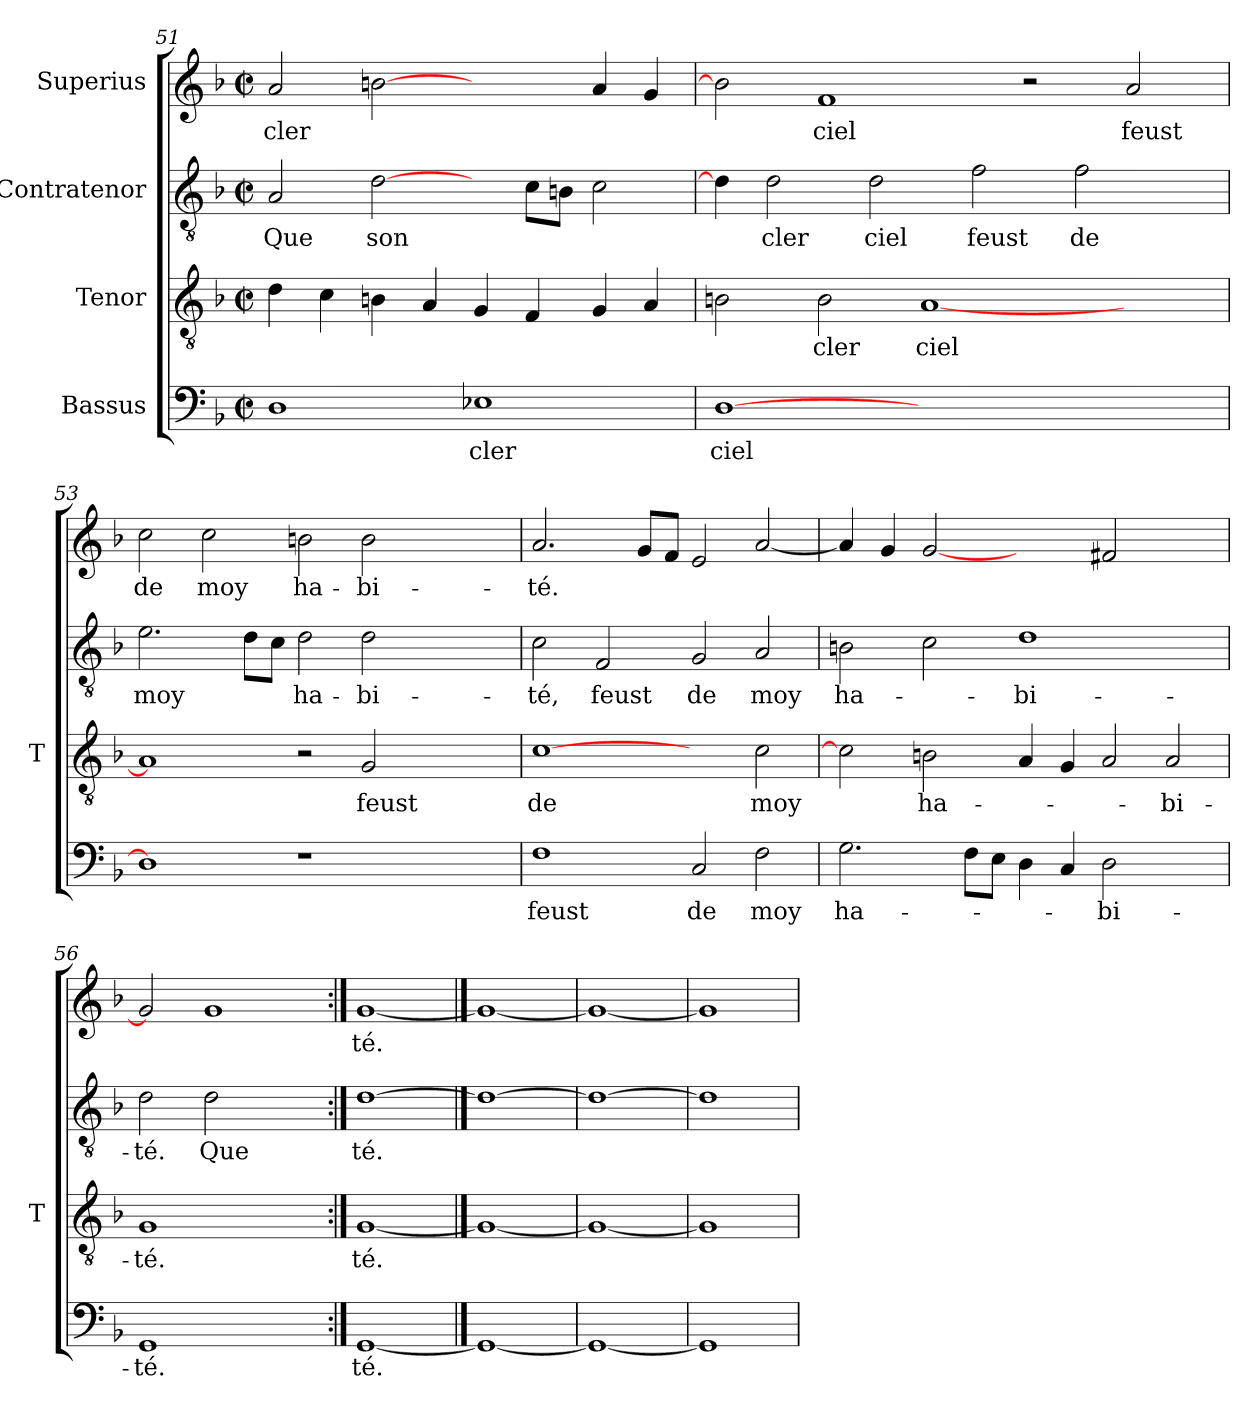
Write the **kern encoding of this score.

**kern	**text	**kern	**text	**kern	**text	**kern	**text
*part4	*part4	*part3	*part3	*part2	*part2	*part1	*part1
*staff4	*staff4	*staff3	*staff3	*staff2	*staff2	*staff1	*staff1
*I"Bassus	*	*I"Tenor	*	*I"Contratenor	*	*I"Superius	*
*	*	*I'T	*	*	*	*	*
!!LO:PB:g=z
*clefF4	*	*clefGv2	*	*clefGv2	*	*clefG2	*
*k[b-]	*	*k[b-]	*	*k[b-]	*	*k[b-]	*
*F:	*	*F:	*	*F:	*	*F:	*
*M2/2	*	*M2/2	*	*M2/2	*	*M2/2	*
*met(c|)	*	*met(c|)	*	*met(c|)	*	*met(c|)	*
=51	=51	=51	=51	=51	=51	=51	=51
1D	.	4d	.	2A	-Que	2a	-cler
.	.	4c	.	.	.	.	.
.	.	4Bn	.	[2d	-son	[2b	.
.	.	4A	.	.	.	.	.
1E-X	-cler	4G	.	4ryy	.	2ryy	.
.	.	4F	.	8cL	.	.	.
.	.	.	.	8BnJ	.	.	.
.	.	4G	.	2c	.	4a	.
.	.	4A	.	.	.	4g	.
=52	=52	=52	=52	=52	=52	=52	=52
[1D	-ciel	2Bn	.	4d]	.	2b]	.
.	.	.	.	2d	-cler	.	.
.	.	2B	-cler	.	.	1f	-ciel
.	.	.	.	2d	-ciel	.	.
1.ryy	.	[1A	-ciel	.	.	.	.
.	.	.	.	2f	-feust	.	.
.	.	.	.	.	.	2r	.
.	.	.	.	2f	-de	.	.
.	.	2ryy	.	.	.	2a	-feust
.	.	.	.	4ryy	.	.	.
!!LO:LB:g=z
=53	=53	=53	=53	=53	=53	=53	=53
1D]	.	1A]	.	2.e	-moy	2cc	-de
.	.	.	.	.	.	2cc	-moy
.	.	.	.	8dL	.	.	.
.	.	.	.	8cJ	.	.	.
1r	.	2r	.	2d	ha-	2b	ha-
.	.	2G	-feust	2d	bi-	2b	bi-
1ryy	.	1ryy	.	1ryy	.	1ryy	.
=54	=54	=54	=54	=54	=54	=54	=54
1F	-feust	[1c	-de	2c	-té,	2.a	-té.
.	.	.	.	2F	-feust	.	.
.	.	.	.	.	.	8gL	.
.	.	.	.	.	.	8fJ	.
2C	-de	2ryy	.	2G	-de	2e	.
2F	-moy	2c	-moy	2A	-moy	[2a	.
=55	=55	=55	=55	=55	=55	=55	=55
2.G	ha-	2c]	.	2Bn	ha-	4a]	.
.	.	.	.	.	.	4g	.
.	.	2Bn	ha-	2c	.	[2g	.
8FL	.	.	.	.	.	.	.
8EJ	.	.	.	.	.	.	.
4D	.	4A	.	1d	bi-	2ryy	.
4C	.	4G	.	.	.	.	.
2D	bi-	2A	.	.	.	2f#X	.
2ryy	.	2A	bi-	2ryy	.	2ryy	.
=56	=56	=56	=56	=56	=56	=56	=56
1GG	-té.	1G	-té.	2d	-té.	2g]	.
.	.	.	.	2d	-Que	1g	.
2ryy	.	2ryy	.	2ryy	.	.	.
=57:|!	=57:|!	=57:|!	=57:|!	=57:|!	=57:|!	=57:|!	=57:|!
[1GG	-té.	[1G	-té.	[1d	-té.	[1g	-té.
==58	==58	==58	==58	==58	==58	==58	==58
1GG_	.	1G_	.	1d_	.	1g_	.
=59	=59	=59	=59	=59	=59	=59	=59
1GG_	.	1G_	.	1d_	.	1g_	.
=60	=60	=60	=60	=60	=60	=60	=60
1GG]	.	1G]	.	1d]	.	1g]	.
=	=	=	=	=	=	=	=
*-	*-	*-	*-	*-	*-	*-	*-
